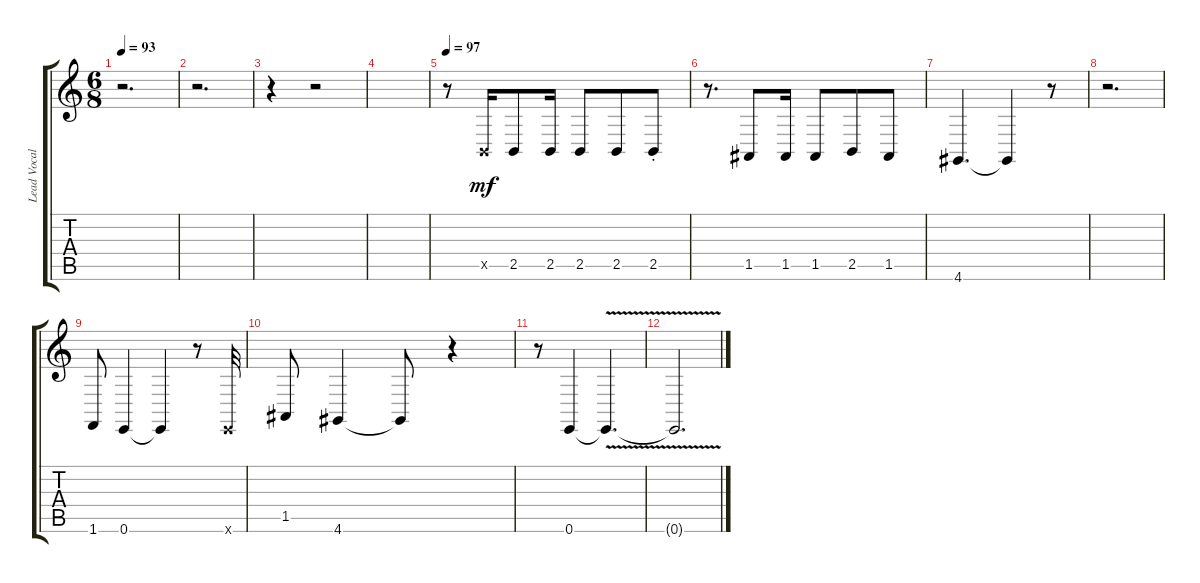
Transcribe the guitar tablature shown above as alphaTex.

\track ("Lead Vocals [Mikael Akerfeldt]" "Lead Vocal") {instrument voiceoohs}
\staff {score tabs}
\tuning (E4 B3 G3 D3 A2 E2) {hide}
\ts (6 8)
\tempo 93
\clef g2
\ks c
r.2{d dy mf} |
r.2{d} |
r.4 r.2 |
|
\tempo 97
r.8 2.5{x}.16 2.5.8 2.5.16 2.5.8 2.5.8 2.5{st}.8 |
r.8{d} 1.5.8 1.5.16 1.5.8 2.5.8 1.5.8 |
4.6.4{d} 4.6{t}.4 r.8 |
r.2{d} |
1.6.8 0.6.4 0.6{t}.4 r.8 0.6{x}.32 |
1.5.8 4.6.4 4.6{t}.8 r.4 |
r.8 0.6.4 0.6{v t}.4{d} |
0.6{v t}.2{d}
